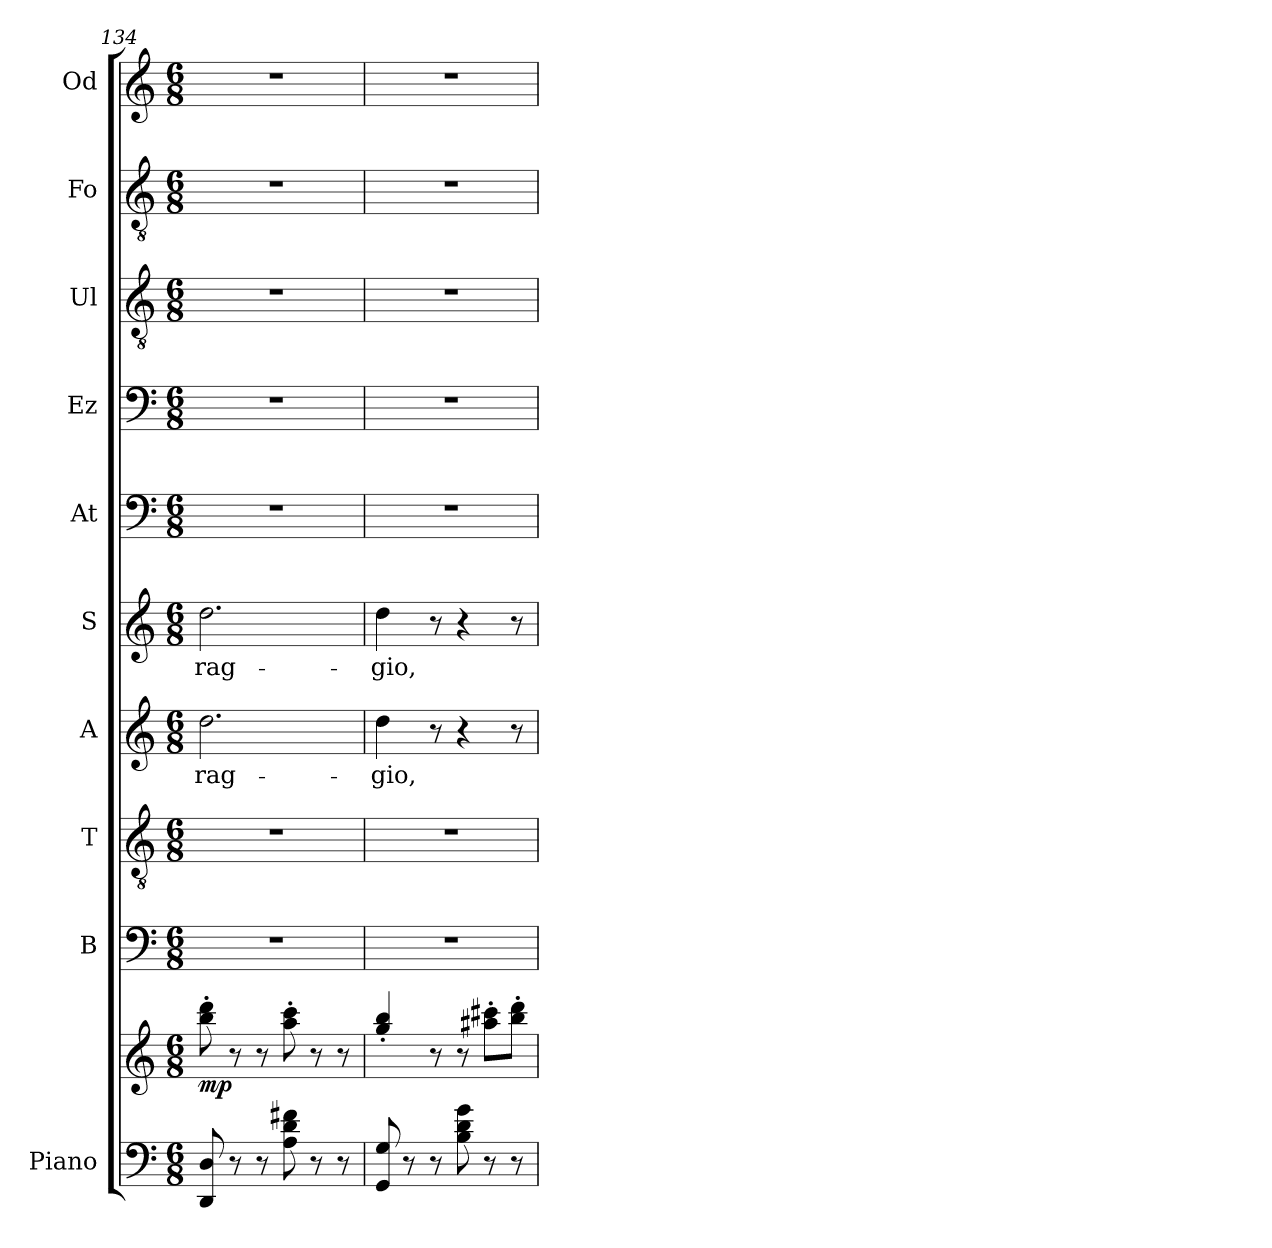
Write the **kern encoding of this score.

**kern	**kern	**dynam	**kern	**kern	**kern	**text	**kern	**text	**kern	**kern	**kern	**kern	**kern
*part10	*part10	*part10	*part9	*part8	*part7	*part7	*part6	*part6	*part5	*part4	*part3	*part2	*part1
*staff11	*staff10	*staff10/11	*staff9	*staff8	*staff7	*staff7	*staff6	*staff6	*staff5	*staff4	*staff3	*staff2	*staff1
*I"Piano	*	*	*I"B	*I"T	*I"A	*	*I"S	*	*I"At	*I"Ez	*I"Ul	*I"Fo	*I"Od
*I'Pno	*	*	*I'B	*I'T	*I'A	*	*I'S	*	*I'At	*I'Ez	*I'Ul	*I'Fo	*I'Od
*clefF4	*clefG2	*	*clefF4	*clefGv2	*clefG2	*	*clefG2	*	*clefF4	*clefF4	*clefGv2	*clefGv2	*clefG2
*k[]	*k[]	*	*k[]	*k[]	*k[]	*	*k[]	*	*k[]	*k[]	*k[]	*k[]	*k[]
*M6/8	*M6/8	*	*M6/8	*M6/8	*M6/8	*	*M6/8	*	*M6/8	*M6/8	*M6/8	*M6/8	*M6/8
=134	=134	=134	=134	=134	=134	=134	=134	=134	=134	=134	=134	=134	=134
!	!	!LO:DY:b	!	!	!	!LO:LY:b	!	!LO:LY:b	!	!	!	!	!
8DD/ 8D/	8bb\' 8ddd\'	mp	2.r	2.r	2.dd\	rag-	2.dd\	rag-	2.r	2.r	2.r	2.r	2.r
8r	8r	.	.	.	.	.	.	.	.	.	.	.	.
8r	8r	.	.	.	.	.	.	.	.	.	.	.	.
8A\ 8d\ 8f#X\	8aa\' 8ccc\'	.	.	.	.	.	.	.	.	.	.	.	.
8r	8r	.	.	.	.	.	.	.	.	.	.	.	.
8r	8r	.	.	.	.	.	.	.	.	.	.	.	.
!!LO:LB:g=z
=135	=135	=135	=135	=135	=135	=135	=135	=135	=135	=135	=135	=135	=135
!	!	!	!	!	!	!LO:LY:b	!	!LO:LY:b	!	!	!	!	!
8GG/ 8G/	4gg/' 4bb/'	.	2.r	2.r	4dd\	-gio,	4dd\	-gio,	2.r	2.r	2.r	2.r	2.r
8r	.	.	.	.	.	.	.	.	.	.	.	.	.
8r	8r	.	.	.	8r	.	8r	.	.	.	.	.	.
8B\ 8d\ 8g\	8r	.	.	.	4r	.	4r	.	.	.	.	.	.
8r	8aa#X\' 8ccc#X\'L	.	.	.	.	.	.	.	.	.	.	.	.
8r	8bb\' 8ddd\'J	.	.	.	8r	.	8r	.	.	.	.	.	.
=	=	=	=	=	=	=	=	=	=	=	=	=	=
*-	*-	*-	*-	*-	*-	*-	*-	*-	*-	*-	*-	*-	*-
